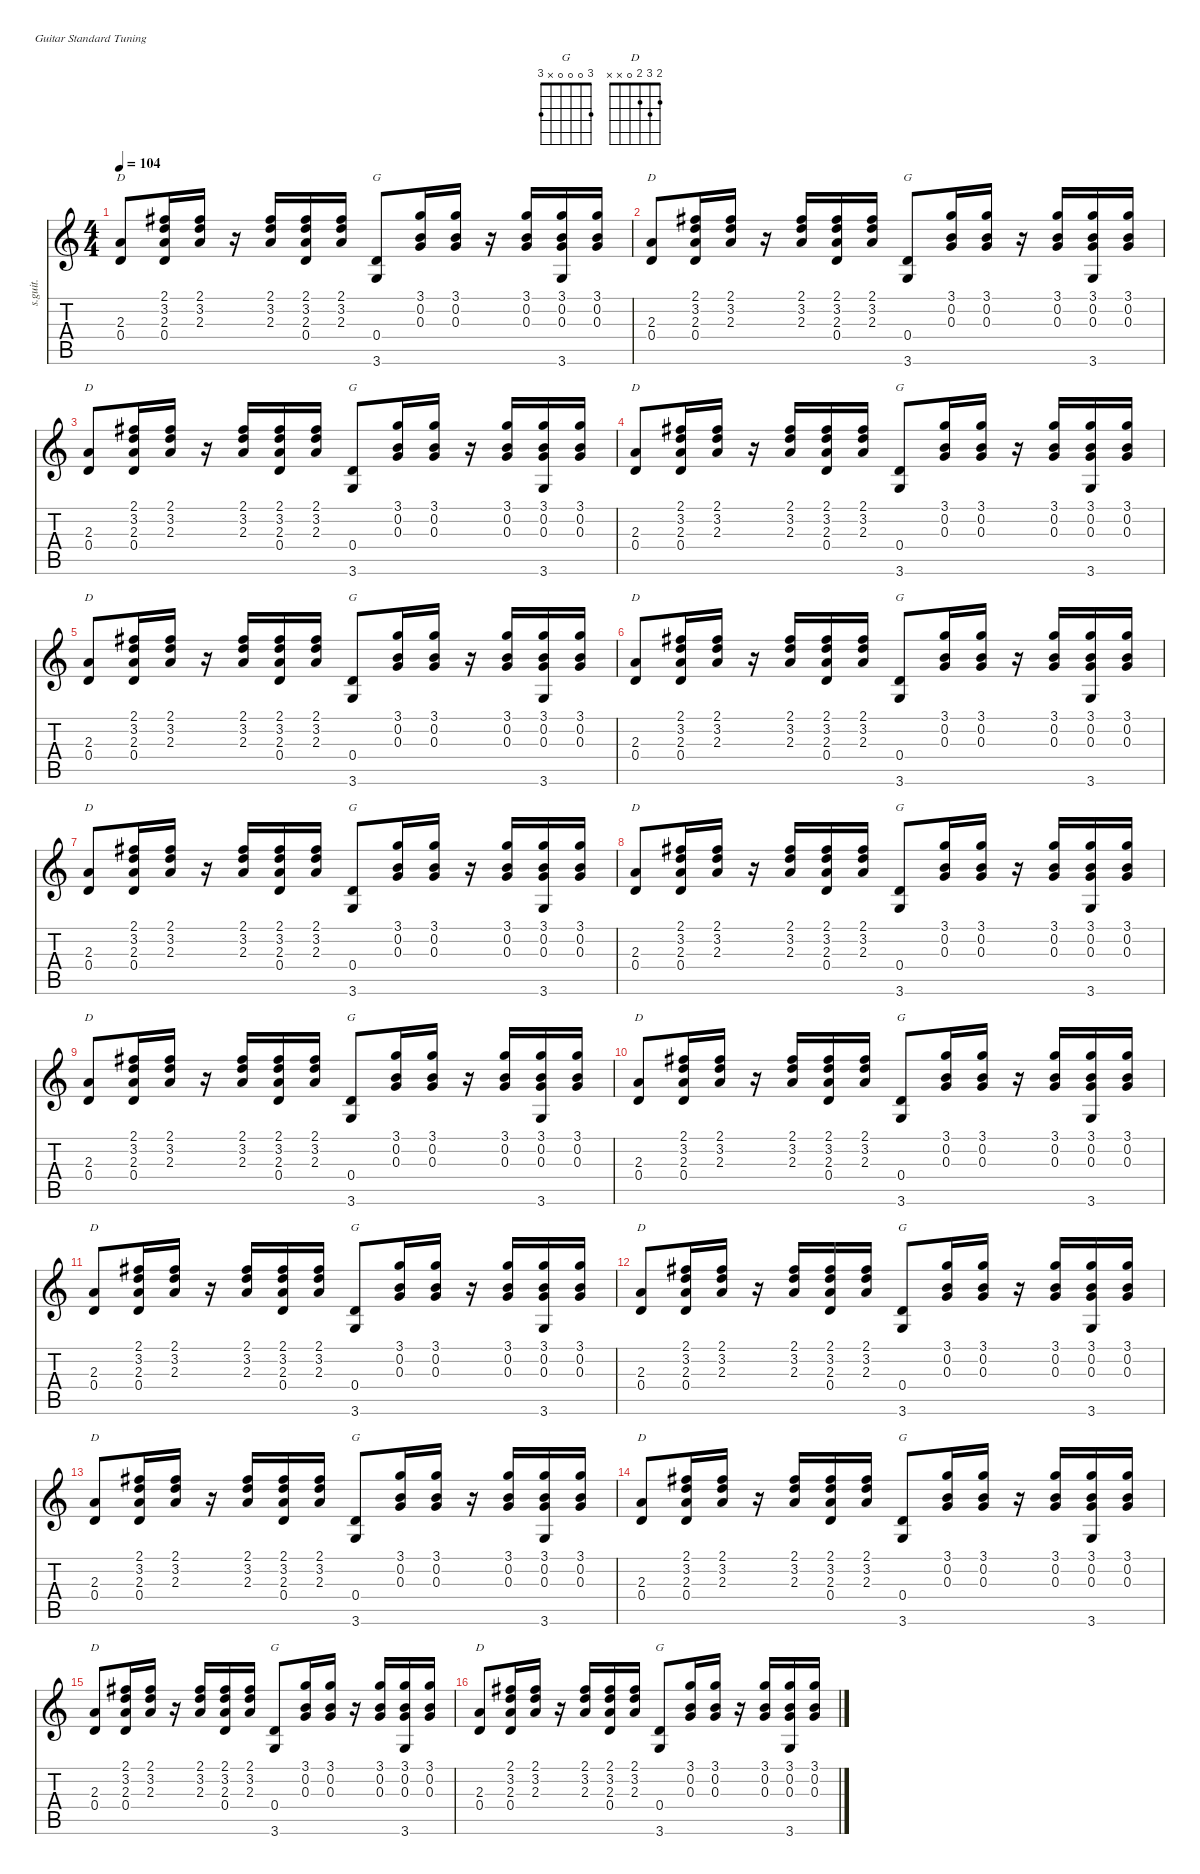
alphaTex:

\defaultSystemsLayout 4
\hideDynamics
\bracketExtendMode nobrackets
\otherSystemsTrackNameOrientation horizontal
\track ("Steel Guitar" "s.guit.") {instrument acousticguitarsteel}
\staff {score tabs}
\tuning (E4 B3 G3 D3 A2 E2)
\chord ("G" 3 0 0 0 x 3)
\chord ("D" 2 3 2 0 x x)
\ts (4 4)
\tempo 104
\clef g2
\ks c
(2.3 0.4).8{ch "D" dy f beam Up} (2.1{acc #} 3.2 2.3 0.4).16{beam Up} (2.1{acc #} 3.2 2.3).16{beam Up} r.16{beam Up} (2.1{acc #} 3.2 2.3).16{beam Down} (2.1{acc #} 3.2 2.3 0.4).16{beam Down} (2.1{acc #} 3.2 2.3).16{beam Down} (0.4 3.6).8{ch "G" beam Up} (3.1 0.2 0.3).16{beam Up} (3.1 0.2 0.3).16{beam Up} r.16{beam Up} (3.1 0.2 0.3).16{beam Down} (3.1 0.2 0.3 3.6).16{beam Down} (3.1 0.2 0.3).16{beam Down} |
(2.3 0.4).8{ch "D" beam Up} (2.1{acc #} 3.2 2.3 0.4).16{beam Up} (2.1{acc #} 3.2 2.3).16{beam Up} r.16{beam Up} (2.1{acc #} 3.2 2.3).16{beam Down} (2.1{acc #} 3.2 2.3 0.4).16{beam Down} (2.1{acc #} 3.2 2.3).16{beam Down} (0.4 3.6).8{ch "G" beam Up} (3.1 0.2 0.3).16{beam Up} (3.1 0.2 0.3).16{beam Up} r.16{beam Up} (3.1 0.2 0.3).16{beam Down} (3.1 0.2 0.3 3.6).16{beam Down} (3.1 0.2 0.3).16{beam Down} |
(2.3 0.4).8{ch "D" beam Up} (2.1{acc #} 3.2 2.3 0.4).16{beam Up} (2.1{acc #} 3.2 2.3).16{beam Up} r.16{beam Up} (2.1{acc #} 3.2 2.3).16{beam Down} (2.1{acc #} 3.2 2.3 0.4).16{beam Down} (2.1{acc #} 3.2 2.3).16{beam Down} (0.4 3.6).8{ch "G" beam Up} (3.1 0.2 0.3).16{beam Up} (3.1 0.2 0.3).16{beam Up} r.16{beam Up} (3.1 0.2 0.3).16{beam Down} (3.1 0.2 0.3 3.6).16{beam Down} (3.1 0.2 0.3).16{beam Down} |
(2.3 0.4).8{ch "D" beam Up} (2.1{acc #} 3.2 2.3 0.4).16{beam Up} (2.1{acc #} 3.2 2.3).16{beam Up} r.16{beam Up} (2.1{acc #} 3.2 2.3).16{beam Down} (2.1{acc #} 3.2 2.3 0.4).16{beam Down} (2.1{acc #} 3.2 2.3).16{beam Down} (0.4 3.6).8{ch "G" beam Up} (3.1 0.2 0.3).16{beam Up} (3.1 0.2 0.3).16{beam Up} r.16{beam Up} (3.1 0.2 0.3).16{beam Down} (3.1 0.2 0.3 3.6).16{beam Down} (3.1 0.2 0.3).16{beam Down} |
(2.3 0.4).8{ch "D" beam Up} (2.1{acc #} 3.2 2.3 0.4).16{beam Up} (2.1{acc #} 3.2 2.3).16{beam Up} r.16{beam Up} (2.1{acc #} 3.2 2.3).16{beam Down} (2.1{acc #} 3.2 2.3 0.4).16{beam Down} (2.1{acc #} 3.2 2.3).16{beam Down} (0.4 3.6).8{ch "G" beam Up} (3.1 0.2 0.3).16{beam Up} (3.1 0.2 0.3).16{beam Up} r.16{beam Up} (3.1 0.2 0.3).16{beam Down} (3.1 0.2 0.3 3.6).16{beam Down} (3.1 0.2 0.3).16{beam Down} |
(2.3 0.4).8{ch "D" beam Up} (2.1{acc #} 3.2 2.3 0.4).16{beam Up} (2.1{acc #} 3.2 2.3).16{beam Up} r.16{beam Up} (2.1{acc #} 3.2 2.3).16{beam Down} (2.1{acc #} 3.2 2.3 0.4).16{beam Down} (2.1{acc #} 3.2 2.3).16{beam Down} (0.4 3.6).8{ch "G" beam Up} (3.1 0.2 0.3).16{beam Up} (3.1 0.2 0.3).16{beam Up} r.16{beam Up} (3.1 0.2 0.3).16{beam Down} (3.1 0.2 0.3 3.6).16{beam Down} (3.1 0.2 0.3).16{beam Down} |
(2.3 0.4).8{ch "D" beam Up} (2.1{acc #} 3.2 2.3 0.4).16{beam Up} (2.1{acc #} 3.2 2.3).16{beam Up} r.16{beam Up} (2.1{acc #} 3.2 2.3).16{beam Down} (2.1{acc #} 3.2 2.3 0.4).16{beam Down} (2.1{acc #} 3.2 2.3).16{beam Down} (0.4 3.6).8{ch "G" beam Up} (3.1 0.2 0.3).16{beam Up} (3.1 0.2 0.3).16{beam Up} r.16{beam Up} (3.1 0.2 0.3).16{beam Down} (3.1 0.2 0.3 3.6).16{beam Down} (3.1 0.2 0.3).16{beam Down} |
(2.3 0.4).8{ch "D" beam Up} (2.1{acc #} 3.2 2.3 0.4).16{beam Up} (2.1{acc #} 3.2 2.3).16{beam Up} r.16{beam Up} (2.1{acc #} 3.2 2.3).16{beam Down} (2.1{acc #} 3.2 2.3 0.4).16{beam Down} (2.1{acc #} 3.2 2.3).16{beam Down} (0.4 3.6).8{ch "G" beam Up} (3.1 0.2 0.3).16{beam Up} (3.1 0.2 0.3).16{beam Up} r.16{beam Up} (3.1 0.2 0.3).16{beam Down} (3.1 0.2 0.3 3.6).16{beam Down} (3.1 0.2 0.3).16{beam Down} |
(2.3 0.4).8{ch "D" beam Up} (2.1{acc #} 3.2 2.3 0.4).16{beam Up} (2.1{acc #} 3.2 2.3).16{beam Up} r.16{beam Up} (2.1{acc #} 3.2 2.3).16{beam Down} (2.1{acc #} 3.2 2.3 0.4).16{beam Down} (2.1{acc #} 3.2 2.3).16{beam Down} (0.4 3.6).8{ch "G" beam Up} (3.1 0.2 0.3).16{beam Up} (3.1 0.2 0.3).16{beam Up} r.16{beam Up} (3.1 0.2 0.3).16{beam Down} (3.1 0.2 0.3 3.6).16{beam Down} (3.1 0.2 0.3).16{beam Down} |
(2.3 0.4).8{ch "D" beam Up} (2.1{acc #} 3.2 2.3 0.4).16{beam Up} (2.1{acc #} 3.2 2.3).16{beam Up} r.16{beam Up} (2.1{acc #} 3.2 2.3).16{beam Down} (2.1{acc #} 3.2 2.3 0.4).16{beam Down} (2.1{acc #} 3.2 2.3).16{beam Down} (0.4 3.6).8{ch "G" beam Up} (3.1 0.2 0.3).16{beam Up} (3.1 0.2 0.3).16{beam Up} r.16{beam Up} (3.1 0.2 0.3).16{beam Down} (3.1 0.2 0.3 3.6).16{beam Down} (3.1 0.2 0.3).16{beam Down} |
(2.3 0.4).8{ch "D" beam Up} (2.1{acc #} 3.2 2.3 0.4).16{beam Up} (2.1{acc #} 3.2 2.3).16{beam Up} r.16{beam Up} (2.1{acc #} 3.2 2.3).16{beam Down} (2.1{acc #} 3.2 2.3 0.4).16{beam Down} (2.1{acc #} 3.2 2.3).16{beam Down} (0.4 3.6).8{ch "G" beam Up} (3.1 0.2 0.3).16{beam Up} (3.1 0.2 0.3).16{beam Up} r.16{beam Up} (3.1 0.2 0.3).16{beam Down} (3.1 0.2 0.3 3.6).16{beam Down} (3.1 0.2 0.3).16{beam Down} |
(2.3 0.4).8{ch "D" beam Up} (2.1{acc #} 3.2 2.3 0.4).16{beam Up} (2.1{acc #} 3.2 2.3).16{beam Up} r.16{beam Up} (2.1{acc #} 3.2 2.3).16{beam Down} (2.1{acc #} 3.2 2.3 0.4).16{beam Down} (2.1{acc #} 3.2 2.3).16{beam Down} (0.4 3.6).8{ch "G" beam Up} (3.1 0.2 0.3).16{beam Up} (3.1 0.2 0.3).16{beam Up} r.16{beam Up} (3.1 0.2 0.3).16{beam Down} (3.1 0.2 0.3 3.6).16{beam Down} (3.1 0.2 0.3).16{beam Down} |
(2.3 0.4).8{ch "D" beam Up} (2.1{acc #} 3.2 2.3 0.4).16{beam Up} (2.1{acc #} 3.2 2.3).16{beam Up} r.16{beam Up} (2.1{acc #} 3.2 2.3).16{beam Down} (2.1{acc #} 3.2 2.3 0.4).16{beam Down} (2.1{acc #} 3.2 2.3).16{beam Down} (0.4 3.6).8{ch "G" beam Up} (3.1 0.2 0.3).16{beam Up} (3.1 0.2 0.3).16{beam Up} r.16{beam Up} (3.1 0.2 0.3).16{beam Down} (3.1 0.2 0.3 3.6).16{beam Down} (3.1 0.2 0.3).16{beam Down} |
(2.3 0.4).8{ch "D" beam Up} (2.1{acc #} 3.2 2.3 0.4).16{beam Up} (2.1{acc #} 3.2 2.3).16{beam Up} r.16{beam Up} (2.1{acc #} 3.2 2.3).16{beam Down} (2.1{acc #} 3.2 2.3 0.4).16{beam Down} (2.1{acc #} 3.2 2.3).16{beam Down} (0.4 3.6).8{ch "G" beam Up} (3.1 0.2 0.3).16{beam Up} (3.1 0.2 0.3).16{beam Up} r.16{beam Up} (3.1 0.2 0.3).16{beam Down} (3.1 0.2 0.3 3.6).16{beam Down} (3.1 0.2 0.3).16{beam Down} |
(2.3 0.4).8{ch "D" beam Up} (2.1{acc #} 3.2 2.3 0.4).16{beam Up} (2.1{acc #} 3.2 2.3).16{beam Up} r.16{beam Up} (2.1{acc #} 3.2 2.3).16{beam Down} (2.1{acc #} 3.2 2.3 0.4).16{beam Down} (2.1{acc #} 3.2 2.3).16{beam Down} (0.4 3.6).8{ch "G" beam Up} (3.1 0.2 0.3).16{beam Up} (3.1 0.2 0.3).16{beam Up} r.16{beam Up} (3.1 0.2 0.3).16{beam Down} (3.1 0.2 0.3 3.6).16{beam Down} (3.1 0.2 0.3).16{beam Down} |
(2.3 0.4).8{ch "D" beam Up} (2.1{acc #} 3.2 2.3 0.4).16{beam Up} (2.1{acc #} 3.2 2.3).16{beam Up} r.16{beam Up} (2.1{acc #} 3.2 2.3).16{beam Down} (2.1{acc #} 3.2 2.3 0.4).16{beam Down} (2.1{acc #} 3.2 2.3).16{beam Down} (0.4 3.6).8{ch "G" beam Up} (3.1 0.2 0.3).16{beam Up} (3.1 0.2 0.3).16{beam Up} r.16{beam Up} (3.1 0.2 0.3).16{beam Down} (3.1 0.2 0.3 3.6).16{beam Down} (3.1 0.2 0.3).16{beam Down}
